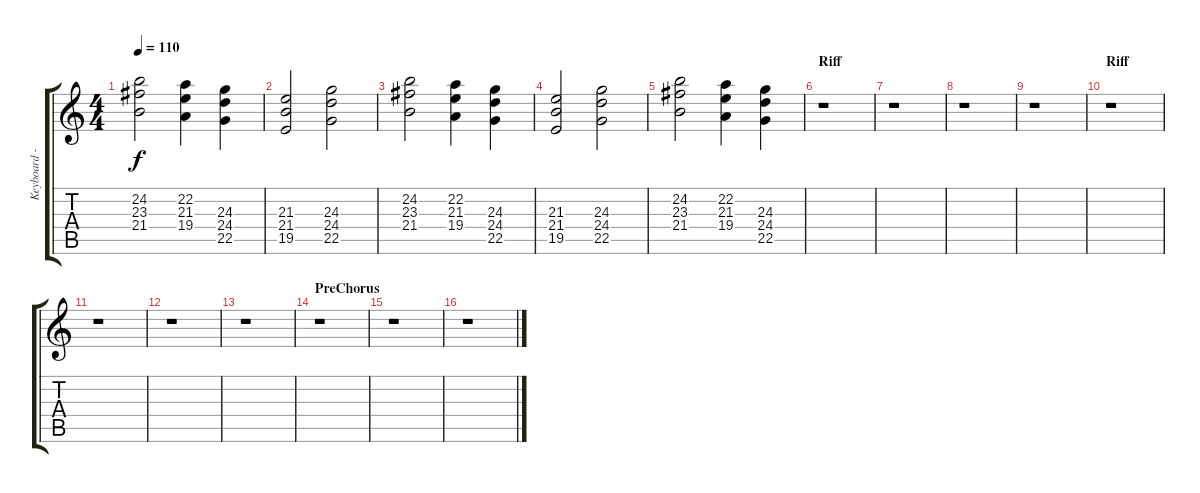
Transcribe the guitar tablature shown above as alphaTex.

\track ("Keyboard - ???" "Keyboard -") {instrument pad3polysynth}
\staff {score tabs}
\tuning (E4 B3 G3 D3 A2 E2) {hide}
\ts (4 4)
\tempo 110
\clef g2
\ks c
(24.2 23.3 21.4).2{dy f} (22.2 21.3 19.4).4 (24.3 24.4 22.5).4 |
(21.3 21.4 19.5).2 (24.3 24.4 22.5).2 |
(24.2 23.3 21.4).2 (22.2 21.3 19.4).4 (24.3 24.4 22.5).4 |
(21.3 21.4 19.5).2 (24.3 24.4 22.5).2 |
(24.2 23.3 21.4).2 (22.2 21.3 19.4).4 (24.3 24.4 22.5).4 |
\section ("" "Riff")
r.1 |
r.1 |
r.1 |
r.1 |
\section ("" "Riff")
r.1 |
r.1 |
r.1 |
r.1 |
\section ("" "PreChorus")
r.1 |
r.1 |
r.1
